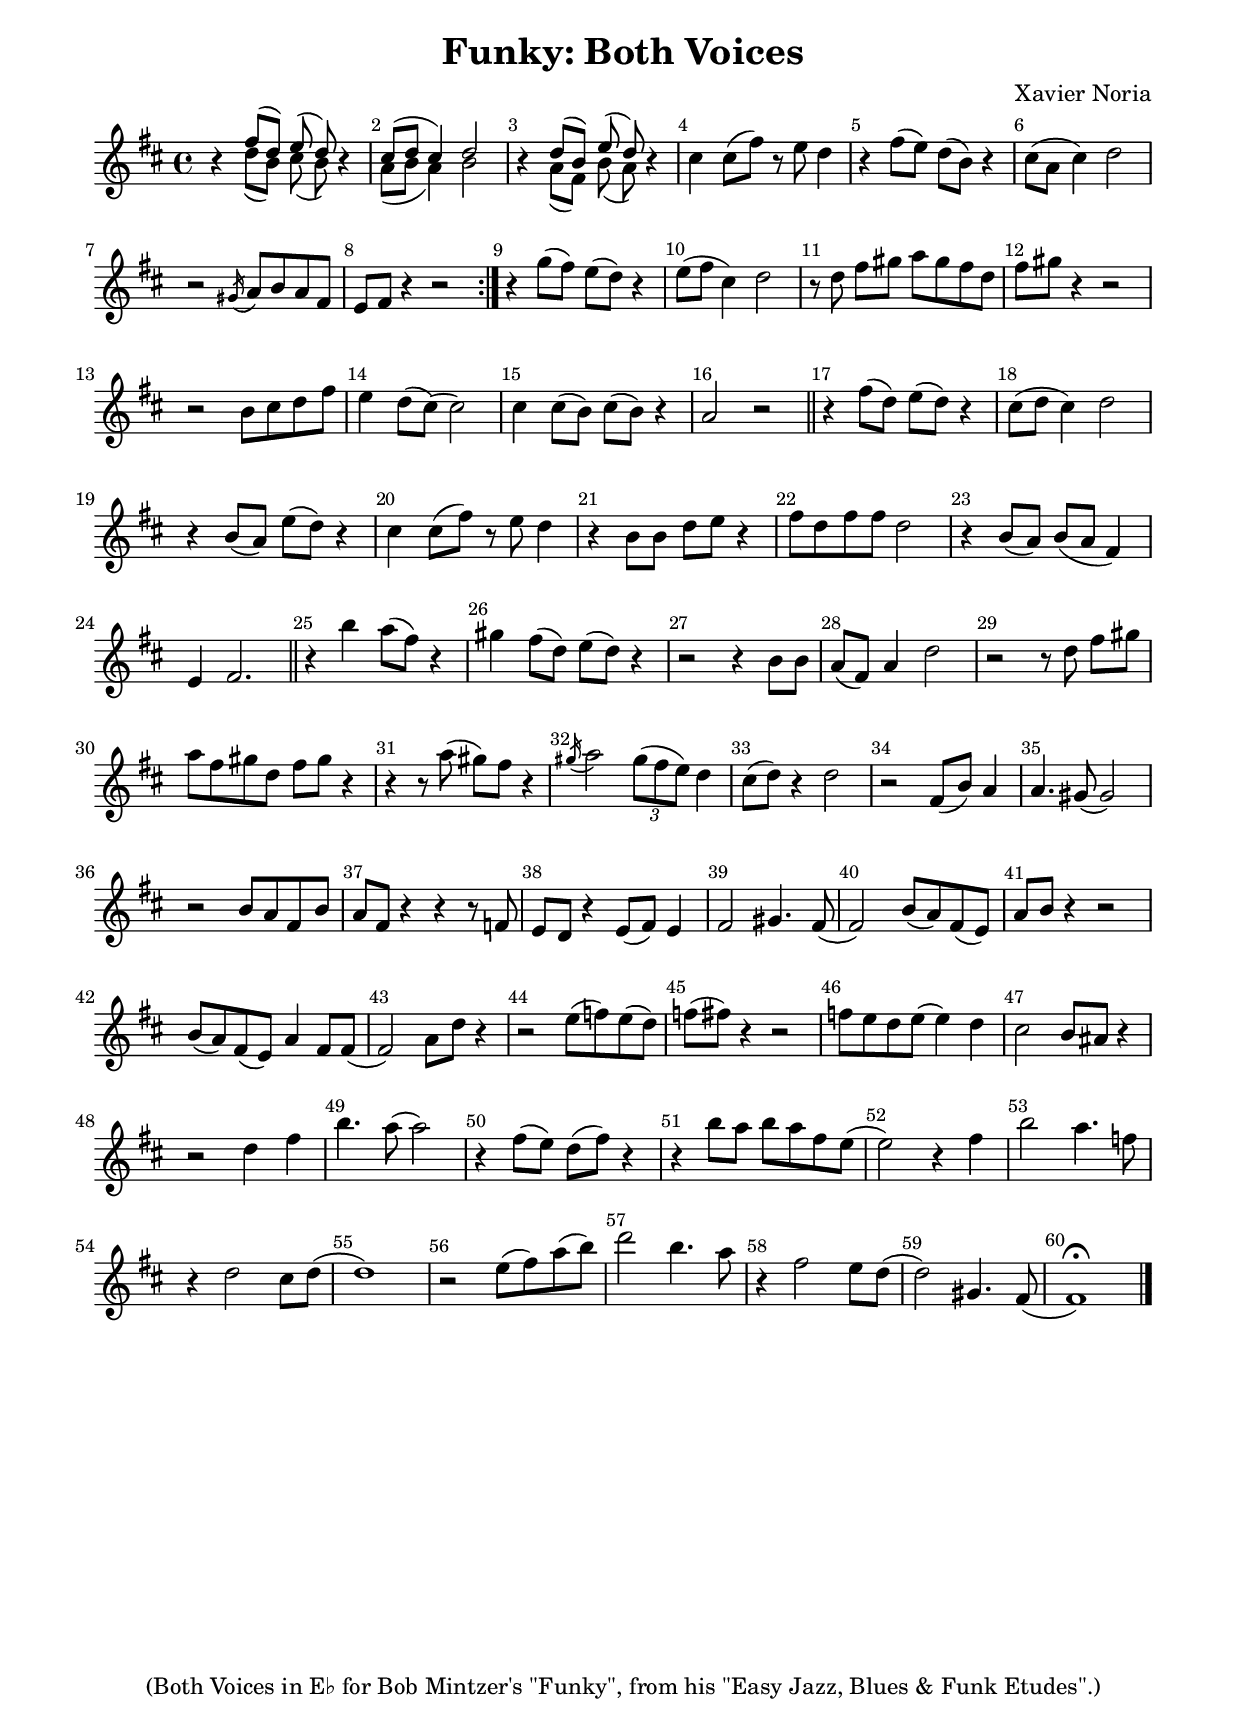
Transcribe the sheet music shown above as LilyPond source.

\version "2.16.1"

\include "../shared/common.ly"

\header {
  title    = "Funky: Both Voices"
  composer = "Xavier Noria"
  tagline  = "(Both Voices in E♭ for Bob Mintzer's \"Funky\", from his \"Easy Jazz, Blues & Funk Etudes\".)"
}

melody = \relative c'' {
  \clef treble
  \key d \major
  \time 4/4
  
  \repeat volta 2 {
    % 1
    r4 << fs8( \\ d8( >> << d8) \\ b8) >> << e8( \\ cs8( >> << d8) \\ b8) >> r4 |

    % 2
    << cs8( \\ a8( >> << d8 \\ b >> << cs4) \\ a) >> << d2 \\ b >> |

    % 3
    r4 << d8( \\ a8( >> << b8) \\ fs8) >> << e'8( \\ b8( >> << d8) \\ a) >> r4 |

    % 4
    cs4 cs8( fs8) r8 e8 d4 |

    % 5
    r4 fs8( e8) d8( b8) r4 |

    % 6
    cs8( a8 cs4) d2 |

    % 7
    r2 \acciaccatura gs,16 a8 b8 a8 fs8 |

    % 8
    e8 fs8 r4 r2 |
  }

  % ---------------------------------------------------------------------------

  % 9
  r4 g'8( fs8) e8( d8) r4 |

  % 10
  e8( fs8 cs4) d2 |

  % 11
  r8 d8 fs8[ gs8] a8 gs8 fs8 d8 |

  % 12
  fs8 gs8 r4 r2 |

  % 13
  r2 b,8 cs8 d8 fs8 |

  % 14
  e4 d8( cs8)( cs2)

  % 15
  cs4 cs8( b8) cs8( b8) r4 |

  % 16
  a2 r2 \bar "||"

  % ---------------------------------------------------------------------------

  % 17
  r4 fs'8( d8) e8( d8) r4 |

  % 18
  cs8( d8 cs4) d2 |

  % 19
  r4 b8( a8) e'8( d8) r4 |

  % 20
  cs4 cs8( fs8) r8 e8 d4 |

  % 21
  r4 b8 b8 d8 e8 r4 |

  % 22
  fs8 d8 fs8 fs8 d2 |

  % 23
  r4 b8( a8) b8( a8 fs4) |

  % 24
  e4 fs2. \bar "||"

  % ---------------------------------------------------------------------------

  % 25
  r4 b'4 a8( fs8) r4 |

  % 26
  gs4 fs8( d8) e8( d8) r4 |

  % 27
  r2 r4 b8 b8 |

  % 28
  a8( fs8) a4 d2 |

  % 29
  r2 r8 d8 fs8[ gs8] |

  % 30
  a8 fs8 gs8 d8 fs8 gs8 r4 |

  % 31
  r4 r8 a8( gs8) fs8 r4 |

  % 32
  \acciaccatura gs16 a2 \times 2/3 { gs8( fs8 e8) } d4 |

  % 33
  cs8( d8) r4 d2 |

  % 34
  r2 fs,8( b8) a4

  % 35
  a4. gs8( gs2) |

  % 36
  r2 b8 a8 fs8 b8 |

  % 37
  a8 fs8 r4 r4 r8 f8 |

  % 38
  e8 d8 r4 e8( fs8) e4 |

  % 39
  fs2 gs4. fs8( |

  % 40
  fs2) b8( a8) fs8( e8) |

  % 41
  a8 b8 r4 r2 |

  % 42
  b8( a8) fs8( e8) a4 fs8 fs8( |

  % 43
  fs2) a8 d8 r4 |

  % 44
  r2 e8( f8) e8( d8) |

  % 45
  f8( fs8) r4 r2 |

  % 46
  f8 e8 d8 e8( e4) d4 |

  % 47
  cs2 b8 as8 r4 |

  % 48
  r2 d4 fs4 |

  % 49
  b4. a8( a2) |

  % 50
  r4 fs8( e8) d8( fs8) r4 |

  % 51
  r4 b8 a8 b8 a8 fs8 e8( |

  % 52
  e2) r4 fs4 |

  % 53
  b2 a4. f8 |

  % 54
  r4 d2 cs8 d8( |

  % 55
  d1)

  % 56
  r2 e8( fs8) a8( b8) |

  % 57
  d2 b4. a8 |

  % 58
  r4 fs2 e8 d8(

  % 59
  d2) gs,4. fs8(

  % 60
  fs1)\fermata \bar "|."
}

\score {
  { \melody }
}
